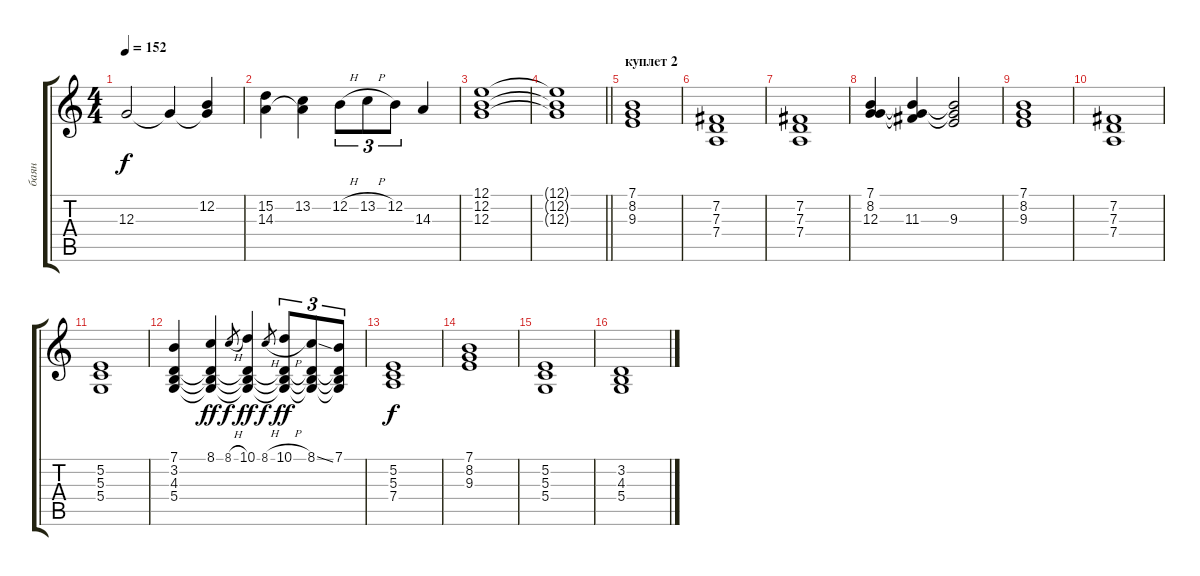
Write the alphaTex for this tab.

\track ("баян" "баян") {instrument tangoaccordion}
\staff {score tabs}
\tuning (E4 B3 G3 D3 A2 E2) {hide}
\ts (4 4)
\tempo 152
\clef g2
\ks c
12.3.2{dy f} 12.3{t}.4 (12.2 12.3{t}).4 |
(15.2 14.3).4 (13.2 14.3{t}).4 12.2{h}.8{tu (3 2)} 13.2{h}.8{tu (3 2)} 12.2.8{tu (3 2)} 14.3.4 |
(12.1 12.2 12.3).1 |
\barLineRight lightlight
(12.1{t} 12.2{t} 12.3{t}).1 |
\section ("" "куплет 2 ")
(7.1 8.2 9.3).1 |
(7.2 7.3 7.4).1 |
(7.2 7.3 7.4).1 |
(7.1 8.2 12.3).4 (7.1{t} 8.2{t} 11.3).4 (7.1{t} 8.2{t} 9.3).2 |
(7.1 8.2 9.3).1 |
(7.2 7.3 7.4).1 |
(5.2 5.3 5.4).1 |
(7.1 3.2 4.3 5.4).4 (8.1 3.2{t} 4.3{t} 5.4{t}).4{dy ff} 8.1{h}.8{gr dy f} (10.1 3.2{t} 4.3{t} 5.4{t}).4{dy ff} 8.1{h}.8{gr dy f} (10.1{h} 3.2{t} 4.3{t} 5.4{t}).8{tu (3 2) dy ff} (8.1{ss} 3.2{t} 4.3{t} 5.4{t}).8{tu (3 2)} (7.1 3.2{t} 4.3{t} 5.4{t}).8{tu (3 2)} |
(5.2 5.3 7.4).1{dy f} |
(7.1 8.2 9.3).1 |
(5.2 5.3 5.4).1 |
(3.2 4.3 5.4).1
